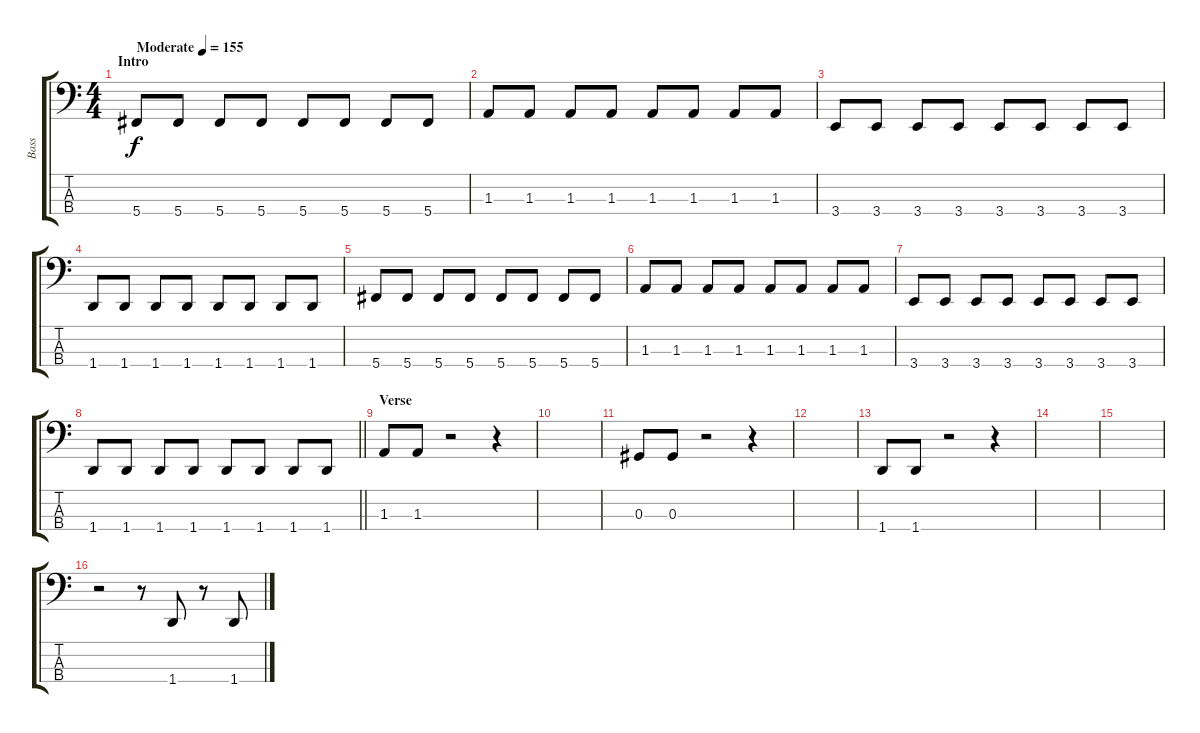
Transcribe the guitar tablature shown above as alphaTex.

\track ("Bass" "Bass") {instrument electricbassfinger}
\staff {score tabs}
\tuning (Gb2 Db2 Ab1 Db1) {hide}
\ts (4 4)
\section ("" "Intro")
\tempo (155 "Moderate")
\clef f4
\ks c
5.4.8{dy f instrument electricbassfinger} 5.4.8 5.4.8 5.4.8 5.4.8 5.4.8 5.4.8 5.4.8 |
1.3.8 1.3.8 1.3.8 1.3.8 1.3.8 1.3.8 1.3.8 1.3.8 |
3.4.8 3.4.8 3.4.8 3.4.8 3.4.8 3.4.8 3.4.8 3.4.8 |
1.4.8 1.4.8 1.4.8 1.4.8 1.4.8 1.4.8 1.4.8 1.4.8 |
5.4.8 5.4.8 5.4.8 5.4.8 5.4.8 5.4.8 5.4.8 5.4.8 |
1.3.8 1.3.8 1.3.8 1.3.8 1.3.8 1.3.8 1.3.8 1.3.8 |
3.4.8 3.4.8 3.4.8 3.4.8 3.4.8 3.4.8 3.4.8 3.4.8 |
\barLineRight lightlight
1.4.8 1.4.8 1.4.8 1.4.8 1.4.8 1.4.8 1.4.8 1.4.8 |
\section ("" "Verse")
1.3.8 1.3.8 r.2 r.4 |
|
0.3.8 0.3.8 r.2 r.4 |
|
1.4.8 1.4.8 r.2 r.4 |
|
|
r.2 r.8 1.4.8 r.8 1.4.8
